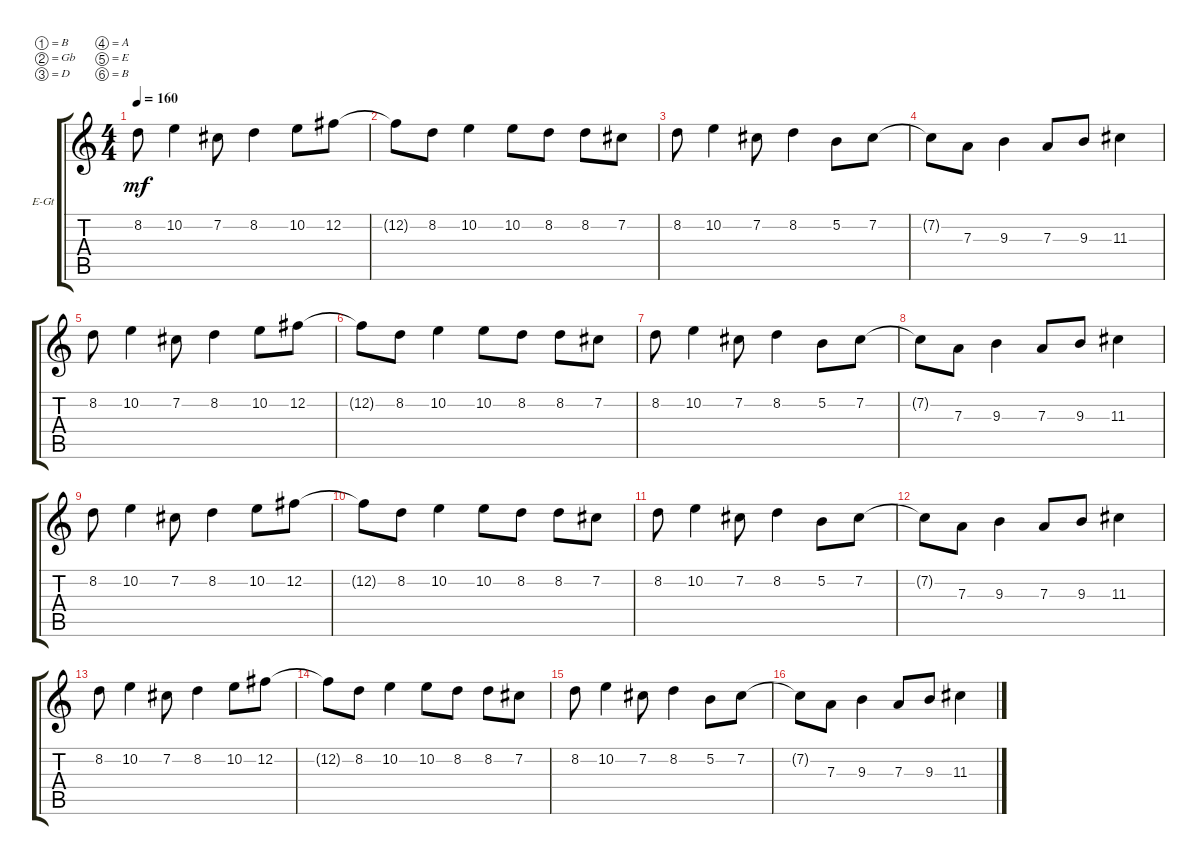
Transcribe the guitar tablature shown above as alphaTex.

\bracketExtendMode groupsimilarinstruments
\firstSystemTrackNameOrientation horizontal
\otherSystemsTrackNameOrientation horizontal
\track ("Guitar 2" "E-Gt") {instrument distortionguitar}
\staff {score tabs}
\tuning (B3 Gb3 D3 A2 E2 B1)
\ts (4 4)
\tempo 160
\clef g2
\ks c
8.2.8{dy mf} 10.2.4 7.2.8 8.2.4 10.2.8 12.2.8 |
12.2{t}.8 8.2.8 10.2.4 10.2.8 8.2.8 8.2.8 7.2.8 |
8.2.8 10.2.4 7.2.8 8.2.4 5.2.8 7.2.8 |
7.2{t}.8 7.3.8 9.3.4 7.3.8 9.3.8 11.3.4 |
8.2.8 10.2.4 7.2.8 8.2.4 10.2.8 12.2.8 |
12.2{t}.8 8.2.8 10.2.4 10.2.8 8.2.8 8.2.8 7.2.8 |
8.2.8 10.2.4 7.2.8 8.2.4 5.2.8 7.2.8 |
7.2{t}.8 7.3.8 9.3.4 7.3.8 9.3.8 11.3.4 |
8.2.8 10.2.4 7.2.8 8.2.4 10.2.8 12.2.8 |
12.2{t}.8 8.2.8 10.2.4 10.2.8 8.2.8 8.2.8 7.2.8 |
8.2.8 10.2.4 7.2.8 8.2.4 5.2.8 7.2.8 |
7.2{t}.8 7.3.8 9.3.4 7.3.8 9.3.8 11.3.4 |
8.2.8 10.2.4 7.2.8 8.2.4 10.2.8 12.2.8 |
12.2{t}.8 8.2.8 10.2.4 10.2.8 8.2.8 8.2.8 7.2.8 |
8.2.8 10.2.4 7.2.8 8.2.4 5.2.8 7.2.8 |
7.2{t}.8 7.3.8 9.3.4 7.3.8 9.3.8 11.3.4
